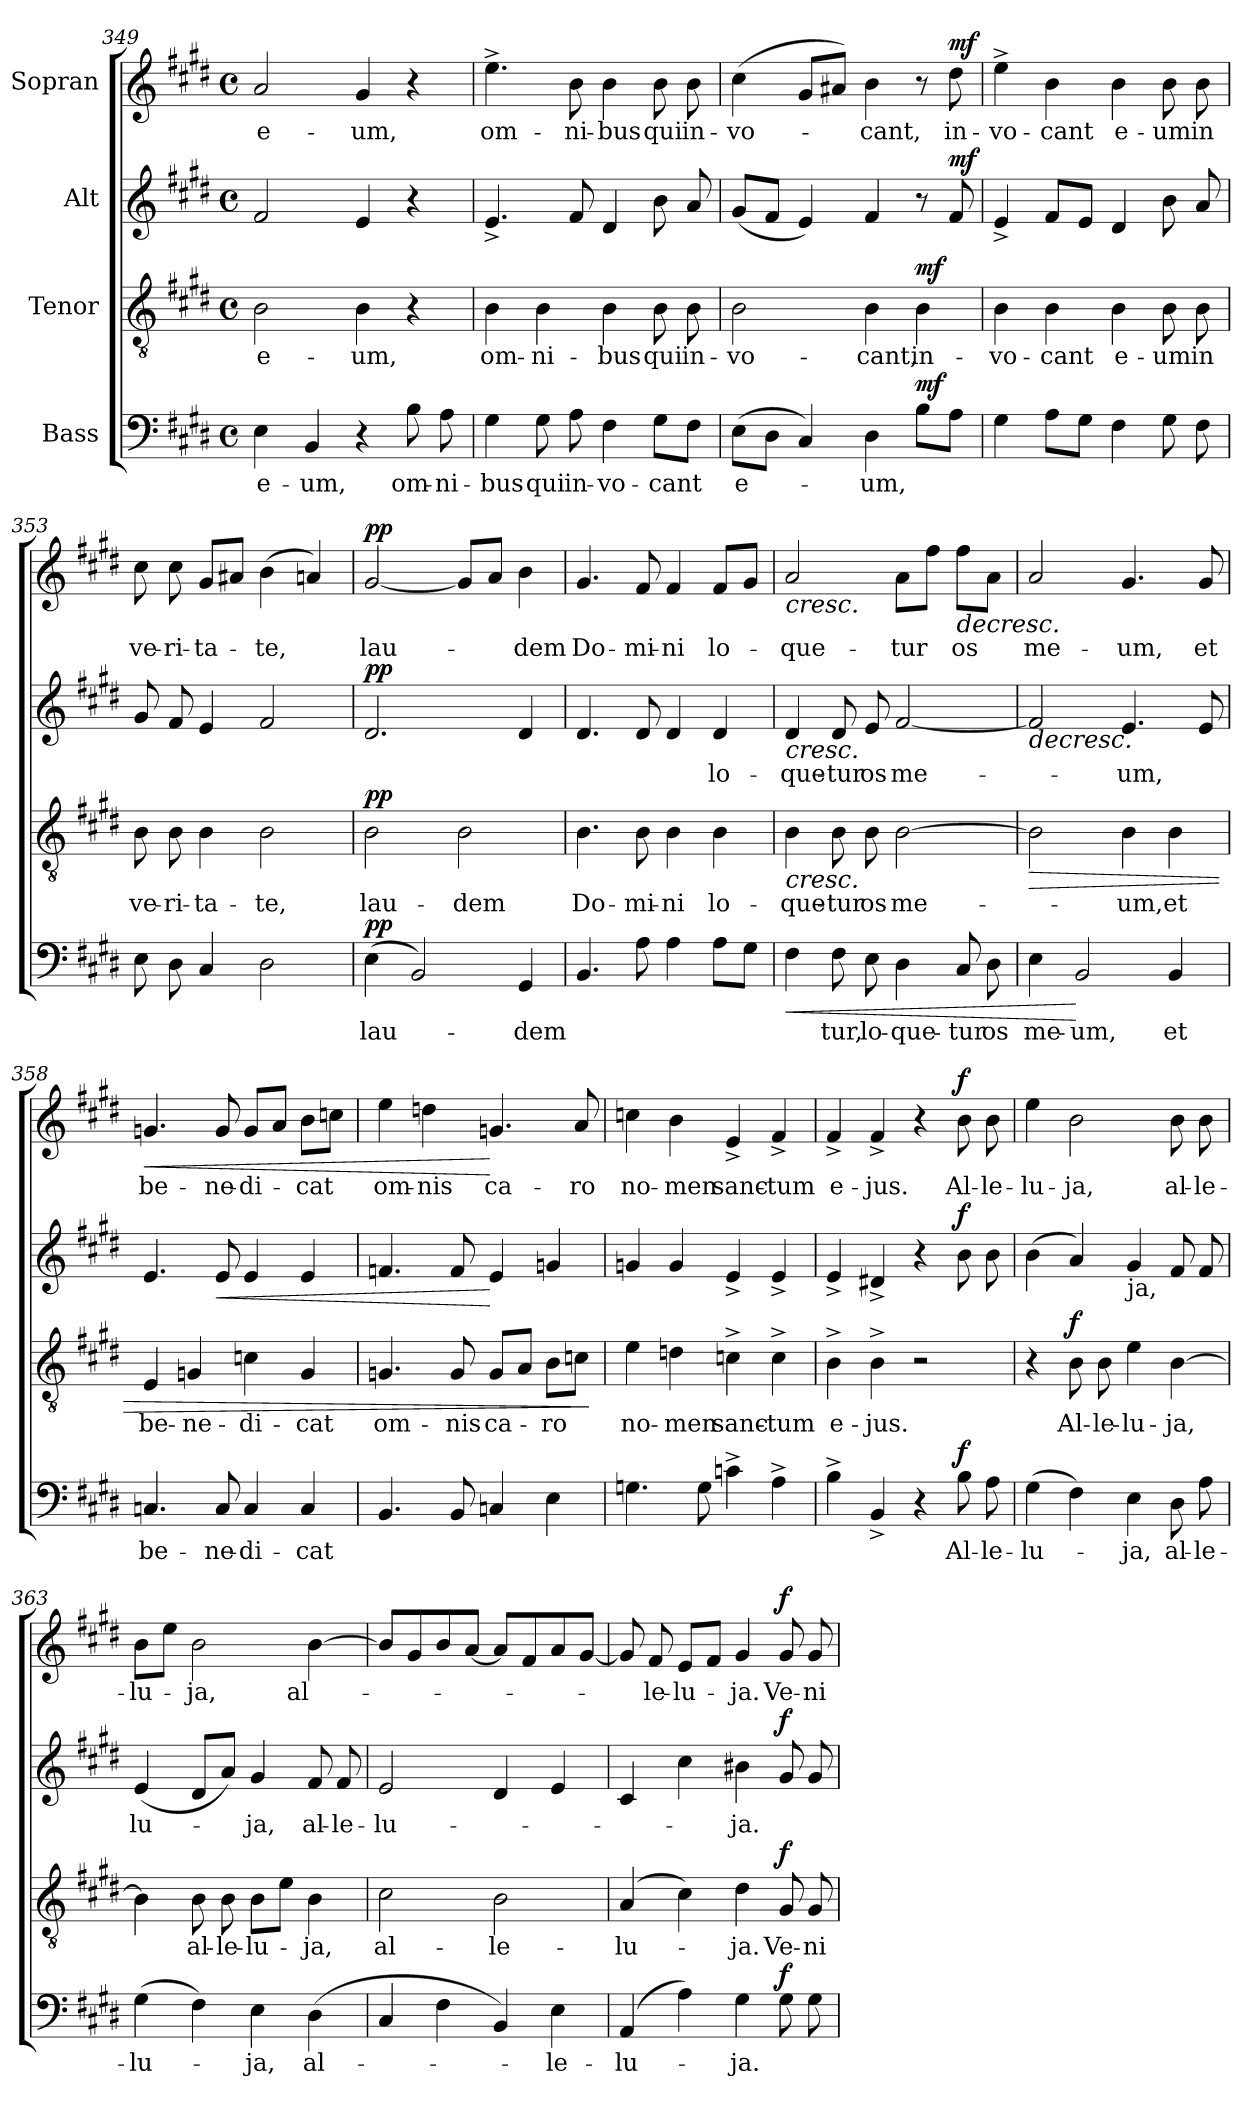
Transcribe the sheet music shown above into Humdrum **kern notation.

**kern	**text	**dynam	**kern	**text	**dynam	**kern	**text	**dynam	**kern	**text	**dynam
*part4	*part4	*part4	*part3	*part3	*part3	*part2	*part2	*part2	*part1	*part1	*part1
*staff4	*staff4	*staff4	*staff3	*staff3	*staff3	*staff2	*staff2	*staff2	*staff1	*staff1	*staff1
*I"Bass	*	*	*I"Tenor	*	*	*I"Alt	*	*	*I"Sopran	*	*
*clefF4	*	*	*clefGv2	*	*	*clefG2	*	*	*clefG2	*	*
*k[f#c#g#d#]	*	*	*k[f#c#g#d#]	*	*	*k[f#c#g#d#]	*	*	*k[f#c#g#d#]	*	*
*E:	*	*	*E:	*	*	*E:	*	*	*E:	*	*
*M4/4	*	*	*M4/4	*	*	*M4/4	*	*	*M4/4	*	*
*met(c)	*	*	*met(c)	*	*	*met(c)	*	*	*met(c)	*	*
=349	=349	=349	=349	=349	=349	=349	=349	=349	=349	=349	=349
4E\	e-	.	2B\	e-	.	2f#/	.	.	2a/	e-	.
4BB/	-um,	.	.	.	.	.	.	.	.	.	.
4r	.	.	4B\	-um,	.	4e/	.	.	4g#/	-um,	.
8B\	om-	.	4r	.	.	4r	.	.	4r	.	.
8A\	-ni-	.	.	.	.	.	.	.	.	.	.
!!LO:LB:g=z
=350	=350	=350	=350	=350	=350	=350	=350	=350	=350	=350	=350
4G#\	-bus	.	4B\	om-	.	4.e^/	.	.	4.ee^\	om-	.
8G#\	qui	.	4B\	-ni-	.	.	.	.	.	.	.
8A\	in-	.	.	.	.	8f#/	.	.	8b\	-ni-	.
4F#\	-vo-	.	4B\	-bus	.	4d#/	.	.	4b\	-bus	.
8G#\L	-cant	.	8B\	qui	.	8b\	.	.	8b\	qui	.
8F#\J	.	.	8B\	in-	.	8a/	.	.	8b\	in-	.
=351	=351	=351	=351	=351	=351	=351	=351	=351	=351	=351	=351
(8E\L	e-	.	2B\	-vo-	.	(8g#/L	.	.	(4cc#\	-vo-	.
8D#\J	.	.	.	.	.	8f#/J	.	.	.	.	.
4C#/)	.	.	.	.	.	4e/)	.	.	8g#/L	.	.
.	.	.	.	.	.	.	.	.	8a#X/J)	.	.
4D#\	-um,	.	4B\	-cant,	.	4f#/	.	.	4b\	-cant,	.
!	!	!LO:DY:a	!	!	!LO:DY:a	!	!	!	!	!	!
8B\L	.	mf	4B\	in-	mf	8r	.	.	8r	.	.
!	!	!	!	!	!	!	!	!LO:DY:a	!	!	!LO:DY:a
8A\J	.	.	.	.	.	8f#/	.	mf	8dd#\	in-	mf
=352	=352	=352	=352	=352	=352	=352	=352	=352	=352	=352	=352
4G#\	.	.	4B\	-vo-	.	4e^/	.	.	4ee^\	-vo-	.
8A\L	.	.	4B\	-cant	.	8f#/L	.	.	4b\	-cant	.
8G#\J	.	.	.	.	.	8e/J	.	.	.	.	.
4F#\	.	.	4B\	e-	.	4d#/	.	.	4b\	e-	.
8G#\	.	.	8B\	-um	.	8b\	.	.	8b\	-um	.
8F#\	.	.	8B\	in	.	8a/	.	.	8b\	in	.
=353	=353	=353	=353	=353	=353	=353	=353	=353	=353	=353	=353
8E\	.	.	8B\	ve-	.	8g#/	.	.	8cc#\	ve-	.
8D#\	.	.	8B\	-ri-	.	8f#/	.	.	8cc#\	-ri-	.
4C#/	.	.	4B\	-ta-	.	4e/	.	.	8g#/L	-ta-	.
.	.	.	.	.	.	.	.	.	8a#X/J	.	.
2D#\	.	.	2B\	-te,	.	2f#/	.	.	(4b\	-te,	.
.	.	.	.	.	.	.	.	.	4an/)	.	.
!!LO:LB:g=z
=354	=354	=354	=354	=354	=354	=354	=354	=354	=354	=354	=354
!	!	!LO:DY:a	!	!	!LO:DY:a	!	!	!LO:DY:a	!	!	!LO:DY:a
(4E\	lau-	pp	2B\	lau-	pp	2.d#/	.	pp	[2g#/	lau-	pp
2BB/)	.	.	.	.	.	.	.	.	.	.	.
.	.	.	2B\	-dem	.	.	.	.	8g#/L]	.	.
.	.	.	.	.	.	.	.	.	8a/J	.	.
4GG#/	-dem	.	.	.	.	4d#/	.	.	4b\	-dem	.
=355	=355	=355	=355	=355	=355	=355	=355	=355	=355	=355	=355
4.BB/	.	.	4.B\	Do-	.	4.d#/	.	.	4.g#/	Do-	.
8A\	.	.	8B\	-mi-	.	8d#/	.	.	8f#/	-mi-	.
4A\	.	.	4B\	-ni	.	4d#/	.	.	4f#/	-ni	.
8A\L	.	.	4B\	lo-	.	4d#/	lo-	.	8f#/L	lo-	.
8G#\J	.	.	.	.	.	.	.	.	8g#/J	.	.
=356	=356	=356	=356	=356	=356	=356	=356	=356	=356	=356	=356
!	!	!LO:HP:b	!	!	!LO:HP:b	!	!	!LO:HP:b	!	!	!LO:HP:b
4F#\	.	<	4B\	-que-	<	4d#/	-que-	<	2a/	-que-	<
8F#\	-tur,	.	8B\	-tur	.	8d#/	-tur	.	.	.	.
8E\	lo-	.	8B\	os	.	8e/	os	.	.	.	.
4D#\	-que-	.	[2B\	me-	.	[2f#/	me-	.	8a\L	-tur	.
.	.	.	.	.	.	.	.	.	8ff#\J	.	.
!	!	!	!	!	!	!	!	!	!	!	!LO:HP:b
8C#/	-tur	.	.	.	.	.	.	.	8ff#\L	os	>
8D#\	os	.	.	.	.	.	.	.	8a\J	.	.
.	.	.	.	.	.	.	.	.	.	.	[
=357	=357	=357	=357	=357	=357	=357	=357	=357	=357	=357	=357
!	!	!	!	!	!LO:HP:b	!	!	!LO:HP:b	!	!	!
4E\	me-	.	2B\]	.	>	2f#/]	.	>	2a/	me-	.
2BB/	-um,	[	.	.	.	.	.	.	.	.	.
.	.	.	4B\	-um,	[	4.e/	-um,	[	4.g#/	-um,	.
4BB/	et	.	4B\	et	.	.	.	.	.	.	.
.	.	.	.	.	.	8e/	.	.	8g#/	et	.
=358	=358	=358	=358	=358	=358	=358	=358	=358	=358	=358	=358
!	!	!	!	!	!	!	!	!	!	!	!LO:HP:b
4.Cn/	be-	.	4E/	be-	.	4.e/	.	.	4.gn/	be-	<
.	.	.	4Gn/	-ne-	.	.	.	.	.	.	.
!	!	!	!	!	!	!	!	!LO:HP:b	!	!	!
8C/	-ne-	.	.	.	.	8e/	.	<	8g/	-ne-	.
4C/	-di-	.	4cn\	-di-	.	4e/	.	.	8g/L	-di-	.
.	.	.	.	.	.	.	.	.	8a/J	.	.
4C/	-cat	.	4G/	-cat	.	4e/	.	.	8b\L	-cat	.
.	.	.	.	.	.	.	.	.	8ccn\J	.	.
.	.	.	.	.	.	.	.	]	.	.	]
!!LO:LB:g=z
=359	=359	=359	=359	=359	=359	=359	=359	=359	=359	=359	=359
4.BB/	.	.	4.Gn/	om-	.	4.fn/	.	.	4ee\	om-	.
.	.	.	.	.	.	.	.	.	4ddn\	-nis	.
8BB/	.	.	8G/	-nis	.	8f/	.	.	.	.	.
4Cn/	.	.	8G/L	ca-	.	4e/	.	[	4.gn/	ca-	[
.	.	.	8A/J	.	.	.	.	.	.	.	.
4E\	.	.	8B\L	-ro	.	4gn/	.	.	.	.	.
.	.	.	8cn\J	.	.	.	.	.	8a/	-ro	.
.	.	.	.	.	]	.	.	.	.	.	.
=360	=360	=360	=360	=360	=360	=360	=360	=360	=360	=360	=360
4.Gn\	.	.	4e\	no-	.	4gn/	.	.	4ccn\	no-	.
.	.	.	4dn\	-men	.	4g/	.	.	4b\	-men	.
8G\	.	.	.	.	.	.	.	.	.	.	.
4cn^\	.	.	4cn^\	sanc-	.	4e^/	.	.	4e^/	sanc-	.
4A^\	.	.	4c^\	-tum	.	4e^/	.	.	4f#^/	-tum	.
=361	=361	=361	=361	=361	=361	=361	=361	=361	=361	=361	=361
4B^\	.	.	4B^\	e-	.	4e^/	.	.	4f#^/	e-	.
4BB^/	.	.	4B^\	-jus.	.	4d#X^/	.	.	4f#^/	-jus.	.
4r	.	.	2r	.	.	4r	.	.	4r	.	.
!	!	!LO:DY:a	!	!	!	!	!	!LO:DY:a	!	!	!LO:DY:a
8B\	Al-	f	.	.	.	8b\	.	f	8b\	Al-	f
8A\	-le-	.	.	.	.	8b\	.	.	8b\	-le-	.
=362	=362	=362	=362	=362	=362	=362	=362	=362	=362	=362	=362
(4G#\	-lu-	.	4r	.	.	(4b\	.	.	4ee\	-lu-	.
!	!	!	!	!	!LO:DY:a	!	!	!	!	!	!
4F#\)	.	.	8B\	Al-	f	4a/)	.	.	2b\	-ja,	.
.	.	.	8B\	-le-	.	.	.	.	.	.	.
!	!	!	!	!	!	!LO:TX:b:t=ja,	!	!	!	!	!
4E\	-ja,	.	4e\	-lu-	.	4g#/	.	.	.	.	.
8D#\	al-	.	[4B\	-ja,	.	8f#/	.	.	8b\	al-	.
8A\	-le-	.	.	.	.	8f#/	.	.	8b\	-le-	.
!!LO:PB:g=z
=363	=363	=363	=363	=363	=363	=363	=363	=363	=363	=363	=363
(4G#\	-lu-	.	4B\]	.	.	(4e/	lu-	.	8b\L	-lu-	.
.	.	.	.	.	.	.	.	.	8ee\J	.	.
4F#\)	.	.	8B\	al-	.	8d#/L	.	.	2b\	-ja,	.
.	.	.	8B\	-le-	.	8a/J)	.	.	.	.	.
4E\	-ja,	.	8B\L	-lu-	.	4g#/	ja,	.	.	.	.
.	.	.	8e\J	.	.	.	.	.	.	.	.
(4D#\	al-	.	4B\	-ja,	.	8f#/	al-	.	[4b\	al-	.
.	.	.	.	.	.	8f#/	-le-	.	.	.	.
=364	=364	=364	=364	=364	=364	=364	=364	=364	=364	=364	=364
4C#/	.	.	2c#\	al-	.	2e/	-lu-	.	8b/L]	.	.
.	.	.	.	.	.	.	.	.	8g#/	.	.
4F#\	.	.	.	.	.	.	.	.	8b/	.	.
.	.	.	.	.	.	.	.	.	[8a/J	.	.
4BB/)	.	.	2B\	-le-	.	4d#/	.	.	8a/L]	.	.
.	.	.	.	.	.	.	.	.	8f#/	.	.
4E\	-le-	.	.	.	.	4e/	.	.	8a/	.	.
.	.	.	.	.	.	.	.	.	[8g#/J	.	.
=365	=365	=365	=365	=365	=365	=365	=365	=365	=365	=365	=365
(4AA/	-lu-	.	(4A/	-lu-	.	4c#/	.	.	8g#/]	.	.
.	.	.	.	.	.	.	.	.	8f#/	-le-	.
4A\)	.	.	4c#\)	.	.	4cc#\	.	.	8e/L	-lu-	.
.	.	.	.	.	.	.	.	.	8f#/J	.	.
4G#\	-ja.	.	4d#\	-ja.	.	4b#X\	-ja.	.	4g#/	-ja.	.
!	!	!LO:DY:a	!	!	!LO:DY:a	!	!	!LO:DY:a	!	!	!LO:DY:a
8G#\	.	f	8G#/	Ve-	f	8g#/	.	f	8g#/	Ve-	f
8G#\	.	.	8G#/	-ni	.	8g#/	.	.	8g#/	-ni	.
=	=	=	=	=	=	=	=	=	=	=	=
*-	*-	*-	*-	*-	*-	*-	*-	*-	*-	*-	*-
